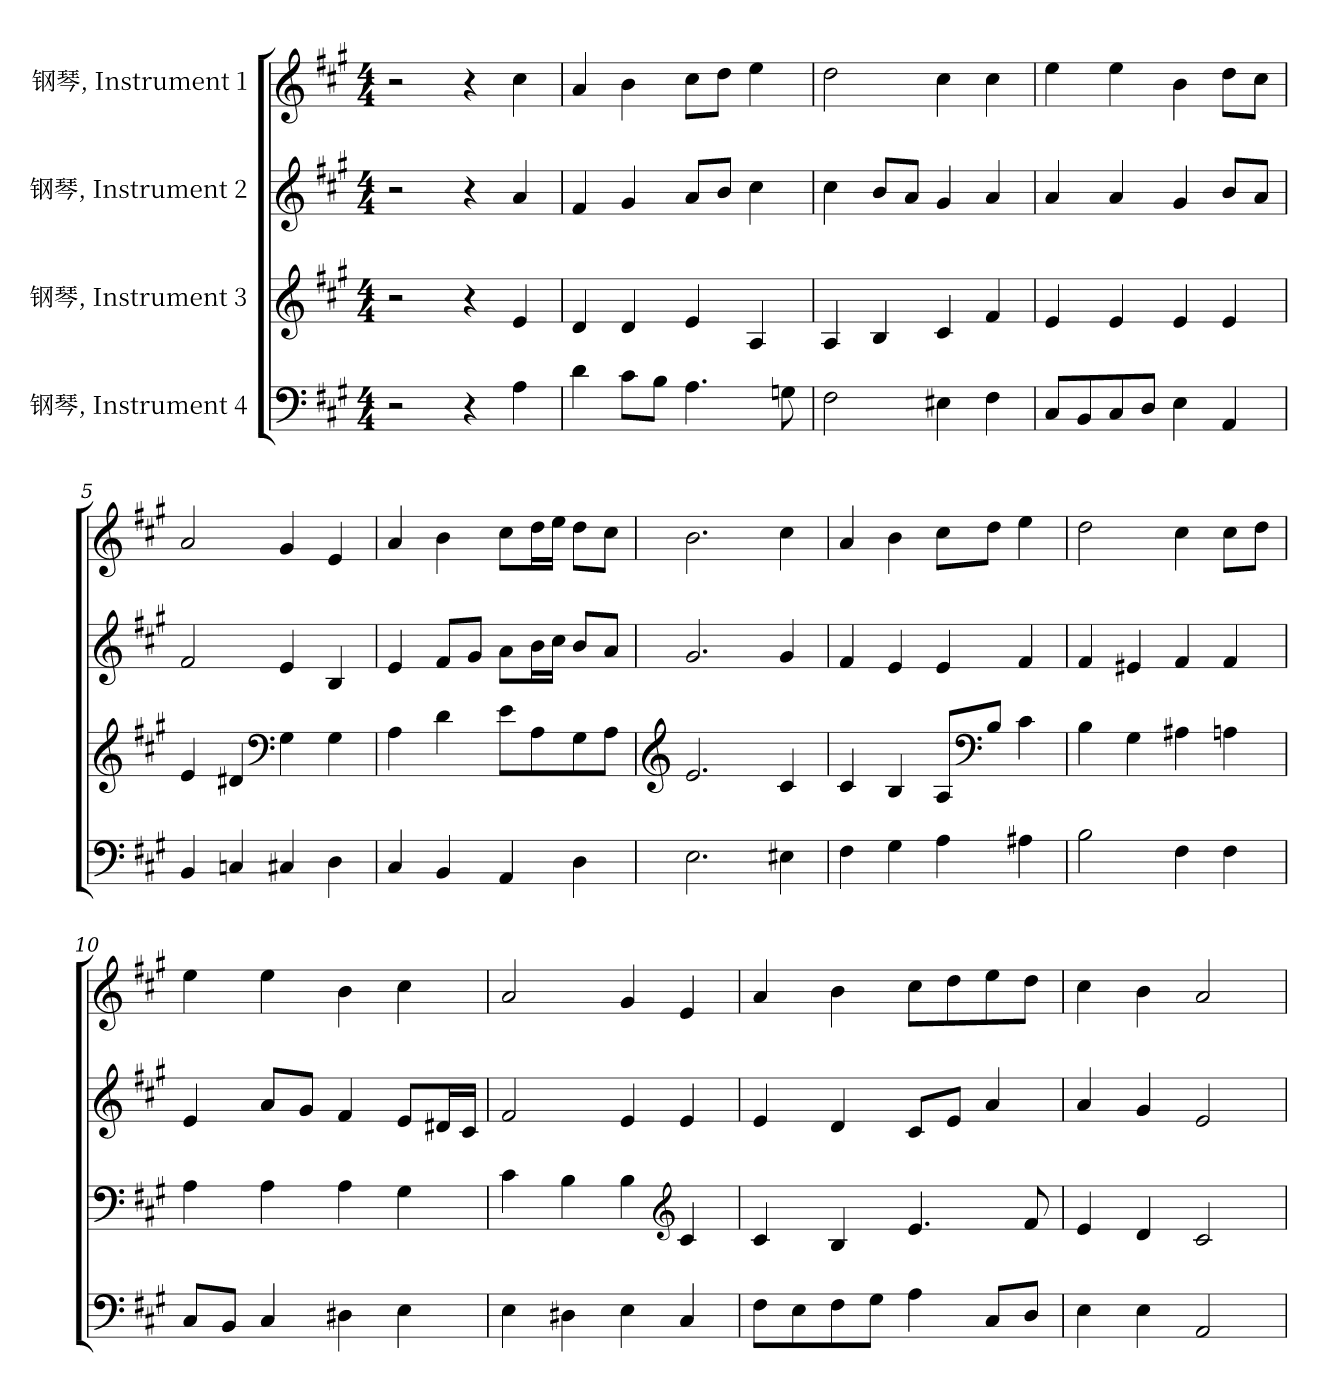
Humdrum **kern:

**kern	**kern	**kern	**kern
*part4	*part3	*part2	*part1
*staff4	*staff3	*staff2	*staff1
*I"钢琴, Instrument 4	*I"钢琴, Instrument 3	*I"钢琴, Instrument 2	*I"钢琴, Instrument 1
*clefF4	*clefG2	*clefG2	*clefG2
*k[f#c#g#]	*k[f#c#g#]	*k[f#c#g#]	*k[f#c#g#]
*M4/4	*M4/4	*M4/4	*M4/4
*MM96	*MM96	*MM96	*MM96
=1	=1	=1	=1
2r	2r	2r	2r
4r	4r	4r	4r
4A\	4e/	4a/	4cc#\
=2	=2	=2	=2
4d\	4d/	4f#/	4a/
8c#\L	4d/	4g#/	4b\
8B\J	.	.	.
4.A\	4e/	8a/L	8cc#\L
.	.	8b/J	8dd\J
.	4A/	4cc#\	4ee\
8Gn\	.	.	.
=3	=3	=3	=3
2F#\	4A/	4cc#\	2dd\
.	4B/	8b/L	.
.	.	8a/J	.
4E#X\	4c#/	4g#/	4cc#\
4F#\	4f#/	4a/	4cc#\
=4	=4	=4	=4
8C#/L	4e/	4a/	4ee\
8BB/	.	.	.
8C#/	4e/	4a/	4ee\
8D/J	.	.	.
4E\	4e/	4g#/	4b\
4AA/	4e/	8b/L	8dd\L
.	.	8a/J	8cc#\J
=5	=5	=5	=5
4BB/	4e/	2f#/	2a/
4Cn/	4d#X/	.	.
*	*clefF4	*	*
4C#X/	4G#\	4e/	4g#/
4D\	4G#\	4B/	4e/
!!LO:LB:g=z
=6	=6	=6	=6
4C#/	4A\	4e/	4a/
4BB/	4d\	8f#/L	4b\
.	.	8g#/J	.
4AA/	8e\L	8a\L	8cc#\L
.	8A\	16b\L	16dd\L
.	.	16cc#\JJ	16ee\JJ
4D\	8G#\	8b/L	8dd\L
.	8A\J	8a/J	8cc#\J
=7	=7	=7	=7
*	*clefG2	*	*
2.E\	2.e/	2.g#/	2.b\
4E#X\	4c#/	4g#/	4cc#\
=8	=8	=8	=8
4F#\	4c#/	4f#/	4a/
4G#\	4B/	4e/	4b\
4A\	8A/L	4e/	8cc#\L
*	*clefF4	*	*
.	8B/J	.	8dd\J
4A#X\	4c#\	4f#/	4ee\
=9	=9	=9	=9
2B\	4B\	4f#/	2dd\
.	4G#\	4e#X/	.
4F#\	4A#X\	4f#/	4cc#\
4F#\	4An\	4f#/	8cc#\L
.	.	.	8dd\J
=10	=10	=10	=10
8C#/L	4A\	4e/	4ee\
8BB/J	.	.	.
4C#/	4A\	8a/L	4ee\
.	.	8g#/J	.
4D#X\	4A\	4f#/	4b\
4E\	4G#\	8e/L	4cc#\
.	.	16d#X/L	.
.	.	16c#/JJ	.
!!LO:LB:g=z
=11	=11	=11	=11
4E\	4c#\	2f#/	2a/
4D#X\	4B\	.	.
4E\	4B\	4e/	4g#/
*	*clefG2	*	*
4C#/	4c#/	4e/	4e/
=12	=12	=12	=12
8F#\L	4c#/	4e/	4a/
8E\	.	.	.
8F#\	4B/	4d/	4b\
8G#\J	.	.	.
4A\	4.e/	8c#/L	8cc#\L
.	.	8e/J	8dd\
8C#/L	.	4a/	8ee\
8D/J	8f#/	.	8dd\J
=13	=13	=13	=13
4E\	4e/	4a/	4cc#\
4E\	4d/	4g#/	4b\
2AA/	2c#/	2e/	2a/
=	=	=	=
*-	*-	*-	*-
